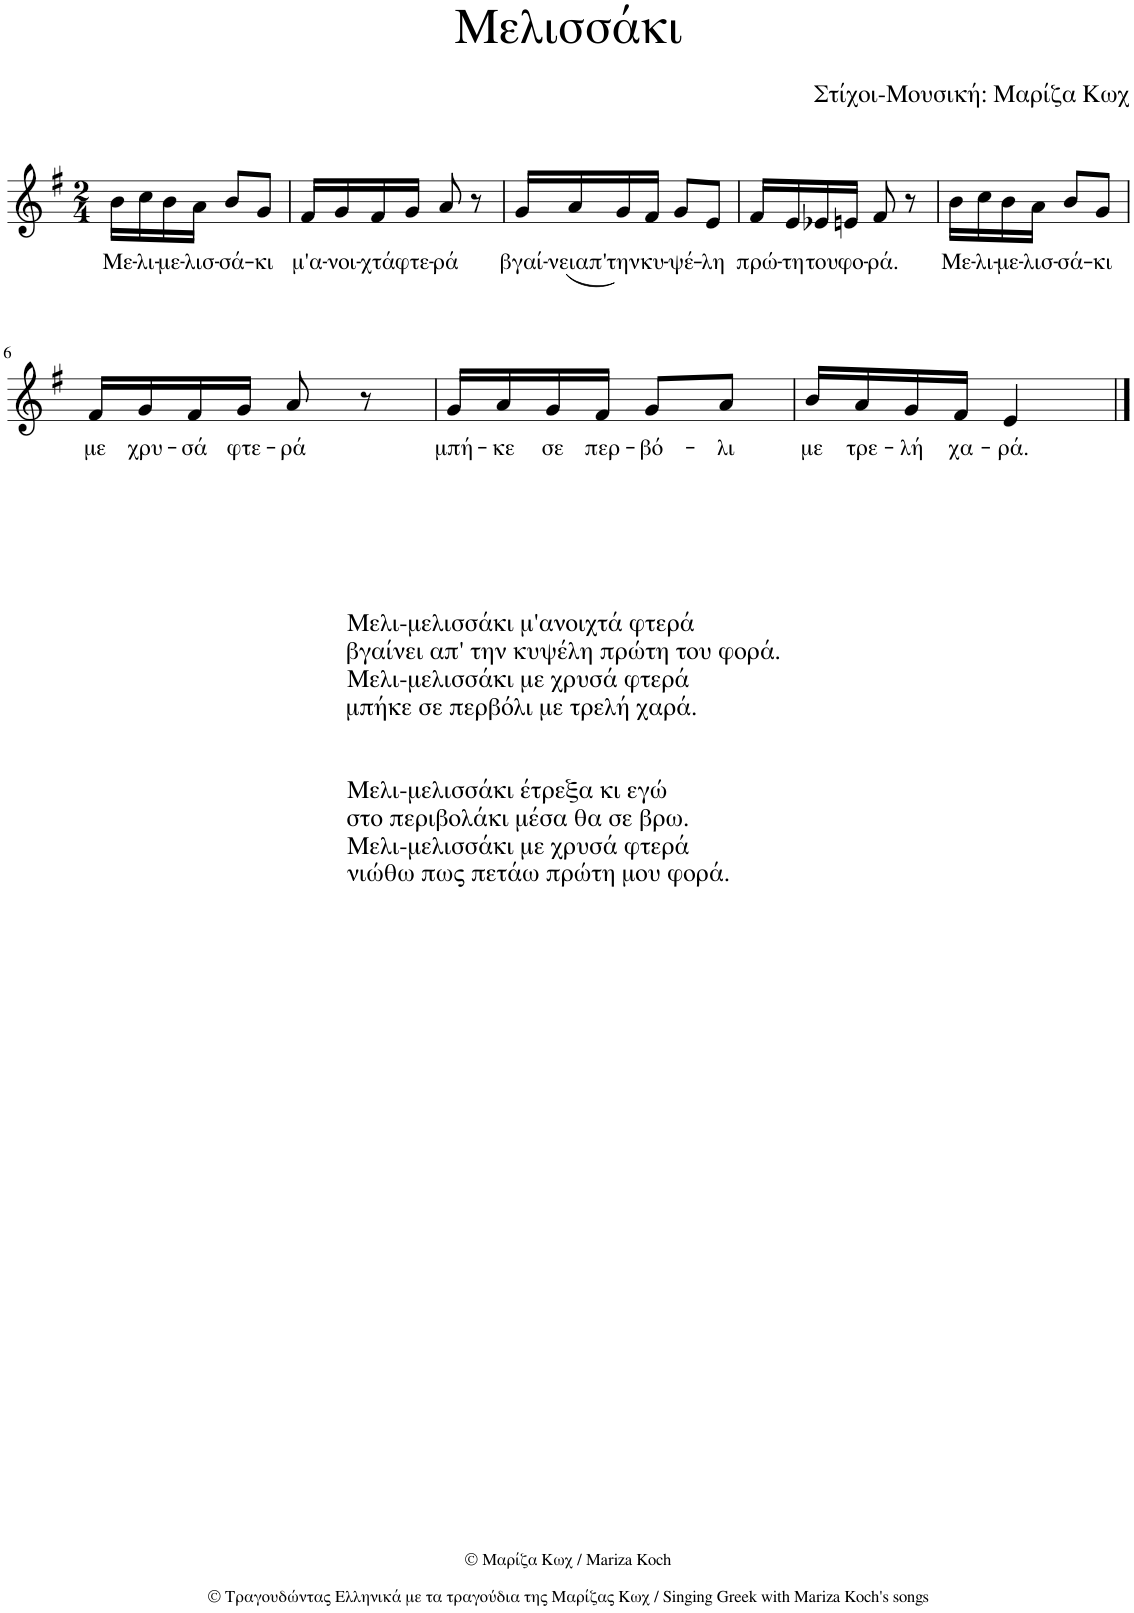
**kern	**text
*part1	*part1
*staff1	*staff1
*I"Piano	*
*I'Pno.	*
*clefG2	*
*k[f#]	*
*M2/4	*
=1	=1
!	!LO:LY:b
16b\LL	Με-
!	!LO:LY:b
16cc\	-λι-
!	!LO:LY:b
16b\	-με-
!	!LO:LY:b
16a\JJ	-λισ-
!	!LO:LY:b
8b/L	-σά-
!	!LO:LY:b
8g/J	-κι
=2	=2
!	!LO:LY:b
16f#/LL	μ'α-
!	!LO:LY:b
16g/	-νοι-
!	!LO:LY:b
16f#/	-χτά
!	!LO:LY:b
16g/JJ	φτε-
!	!LO:LY:b
8a/	-ρά
8r	.
=3	=3
!	!LO:LY:b
16g/LL	βγαί-
!	!LO:LY:b
(16a/	-νειαπ'
!	!LO:LY:b
16g/)	την
!	!LO:LY:b
16f#/JJ	κυ-
!	!LO:LY:b
8g/L	-ψέ-
!	!LO:LY:b
8e/J	-λη
=4	=4
!	!LO:LY:b
16f#/LL	πρώ-
!	!LO:LY:b
16e/	-τη
!	!LO:LY:b
16e-X/	του
!	!LO:LY:b
16en/JJ	φο-
!	!LO:LY:b
8f#/	-ρά.
8r	.
=5	=5
!	!LO:LY:b
16b\LL	Με-
!	!LO:LY:b
16cc\	-λι-
!	!LO:LY:b
16b\	-με-
!	!LO:LY:b
16a\JJ	-λισ-
!	!LO:LY:b
8b/L	-σά-
!	!LO:LY:b
8g/J	-κι
!!LO:LB:g=z
=6	=6
!	!LO:LY:b
16f#/LL	με
!	!LO:LY:b
16g/	χρυ-
!	!LO:LY:b
16f#/	-σά
!	!LO:LY:b
16g/JJ	φτε-
!	!LO:LY:b
8a/	-ρά
8r	.
=7	=7
!	!LO:LY:b
16g/LL	μπή-
!	!LO:LY:b
16a/	-κε
!	!LO:LY:b
16g/	σε
!	!LO:LY:b
16f#/JJ	περ-
!	!LO:LY:b
8g/L	-βό-
!	!LO:LY:b
8a/J	-λι
=8	=8
!	!LO:LY:b
16b/LL	με
!	!LO:LY:b
16a/	τρε-
!	!LO:LY:b
16g/	-λή
!	!LO:LY:b
16f#/JJ	χα-
!LO:TX:b:t=Μελι-μελισσάκι μ'ανοιχτά φτερά	!
!LO:TX:b:t=βγαίνει απ' την κυψέλη πρώτη του φορά.	!
!LO:TX:b:t=Μελι-μελισσάκι με χρυσά φτερά	!
!LO:TX:b:t=μπήκε σε περβόλι με τρελή χαρά.	!
!LO:TX:b:t=Μελι-μελισσάκι έτρεξα κι εγώ	!
!LO:TX:b:t=στο περιβολάκι μέσα θα σε βρω.	!
!LO:TX:b:t=Μελι-μελισσάκι με χρυσά φτερά	!
!LO:TX:b:t=νιώθω πως πετάω πρώτη μου φορά.	!
!	!LO:LY:b
4e/	-ρά.
==	==
*-	*-
